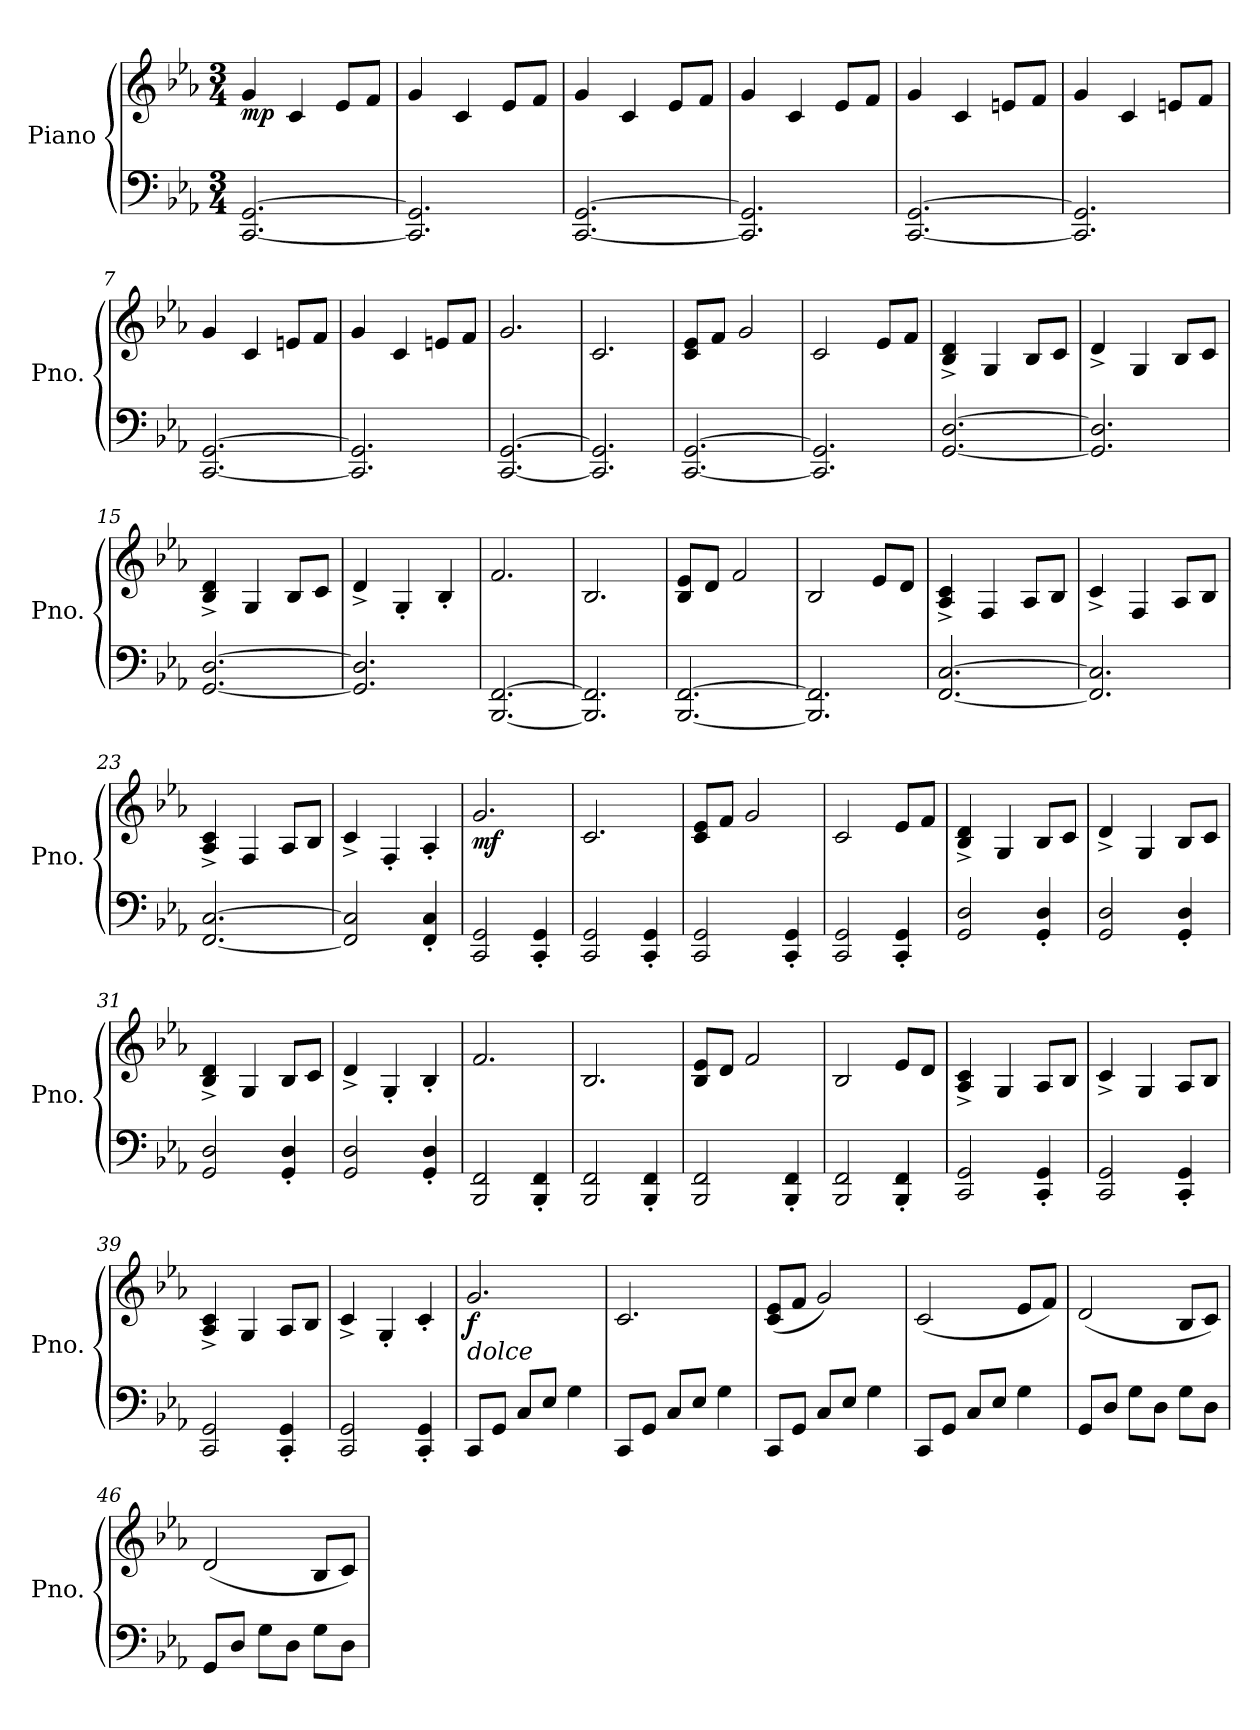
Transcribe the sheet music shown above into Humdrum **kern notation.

**kern	**kern	**dynam
*part1	*part1	*part1
*staff2	*staff1	*staff1/2
*I"Piano	*	*
*I'Pno.	*	*
*clefF4	*clefG2	*
*k[b-e-a-]	*k[b-e-a-]	*
*M3/4	*M3/4	*
*MM168	*MM168	*
=1	=1	=1
!	!	!LO:DY:b
[2.CC/ [2.GG/	4g/	mp
.	4c/	.
.	8e-/L	.
.	8f/J	.
=2	=2	=2
2.CC/] 2.GG/]	4g/	.
.	4c/	.
.	8e-/L	.
.	8f/J	.
=3	=3	=3
[2.CC/ [2.GG/	4g/	.
.	4c/	.
.	8e-/L	.
.	8f/J	.
=4	=4	=4
2.CC/] 2.GG/]	4g/	.
.	4c/	.
.	8e-/L	.
.	8f/J	.
=5	=5	=5
[2.CC/ [2.GG/	4g/	.
.	4c/	.
.	8en/L	.
.	8f/J	.
=6	=6	=6
2.CC/] 2.GG/]	4g/	.
.	4c/	.
.	8en/L	.
.	8f/J	.
=7	=7	=7
[2.CC/ [2.GG/	4g/	.
.	4c/	.
.	8en/L	.
.	8f/J	.
=8	=8	=8
2.CC/] 2.GG/]	4g/	.
.	4c/	.
.	8en/L	.
.	8f/J	.
=9	=9	=9
[2.CC/ [2.GG/	2.g/	.
=10	=10	=10
2.CC/] 2.GG/]	2.c/	.
!!LO:LB:g=z
=11	=11	=11
[2.CC/ [2.GG/	8c/ 8e-/L	.
.	8f/J	.
.	2g/	.
=12	=12	=12
2.CC/] 2.GG/]	2c/	.
.	8e-/L	.
.	8f/J	.
=13	=13	=13
[2.GG/ [2.D/	4B-/^ 4d/^	.
.	4G/	.
.	8B-/L	.
.	8c/J	.
=14	=14	=14
2.GG/] 2.D/]	4d^/	.
.	4G/	.
.	8B-/L	.
.	8c/J	.
=15	=15	=15
[2.GG/ [2.D/	4B-/^ 4d/^	.
.	4G/	.
.	8B-/L	.
.	8c/J	.
=16	=16	=16
2.GG/] 2.D/]	4d^/	.
.	4G'/	.
.	4B-'/	.
!!LO:LB:g=z
=17	=17	=17
[2.BBB-/ [2.FF/	2.f/	.
=18	=18	=18
2.BBB-/] 2.FF/]	2.B-/	.
=19	=19	=19
[2.BBB-/ [2.FF/	8B-/ 8e-/L	.
.	8d/J	.
.	2f/	.
=20	=20	=20
2.BBB-/] 2.FF/]	2B-/	.
.	8e-/L	.
.	8d/J	.
=21	=21	=21
[2.FF/ [2.C/	4A-/^ 4c/^	.
.	4F/	.
.	8A-/L	.
.	8B-/J	.
=22	=22	=22
2.FF/] 2.C/]	4c^/	.
.	4F/	.
.	8A-/L	.
.	8B-/J	.
=23	=23	=23
[2.FF/ [2.C/	4A-/^ 4c/^	.
.	4F/	.
.	8A-/L	.
.	8B-/J	.
=24	=24	=24
2FF/] 2C/]	4c^/	.
.	4F'/	.
4FF/' 4C/'	4A-'/	.
!!LO:LB:g=z
=25	=25	=25
!	!	!LO:DY:b
2CC/ 2GG/	2.g/	mf
4CC/' 4GG/'	.	.
=26	=26	=26
2CC/ 2GG/	2.c/	.
4CC/' 4GG/'	.	.
=27	=27	=27
2CC/ 2GG/	8c/ 8e-/L	.
.	8f/J	.
.	2g/	.
4CC/' 4GG/'	.	.
=28	=28	=28
2CC/ 2GG/	2c/	.
4CC/' 4GG/'	8e-/L	.
.	8f/J	.
=29	=29	=29
2GG/ 2D/	4B-/^ 4d/^	.
.	4G/	.
4GG/' 4D/'	8B-/L	.
.	8c/J	.
=30	=30	=30
2GG/ 2D/	4d^/	.
.	4G/	.
4GG/' 4D/'	8B-/L	.
.	8c/J	.
=31	=31	=31
2GG/ 2D/	4B-/^ 4d/^	.
.	4G/	.
4GG/' 4D/'	8B-/L	.
.	8c/J	.
=32	=32	=32
2GG/ 2D/	4d^/	.
.	4G'/	.
4GG/' 4D/'	4B-'/	.
!!LO:LB:g=z
=33	=33	=33
2BBB-/ 2FF/	2.f/	.
4BBB-/' 4FF/'	.	.
=34	=34	=34
2BBB-/ 2FF/	2.B-/	.
4BBB-/' 4FF/'	.	.
=35	=35	=35
2BBB-/ 2FF/	8B-/ 8e-/L	.
.	8d/J	.
.	2f/	.
4BBB-/' 4FF/'	.	.
=36	=36	=36
2BBB-/ 2FF/	2B-/	.
4BBB-/' 4FF/'	8e-/L	.
.	8d/J	.
=37	=37	=37
2CC/ 2GG/	4A-/^ 4c/^	.
.	4G/	.
4CC/' 4GG/'	8A-/L	.
.	8B-/J	.
=38	=38	=38
2CC/ 2GG/	4c^/	.
.	4G/	.
4CC/' 4GG/'	8A-/L	.
.	8B-/J	.
=39	=39	=39
2CC/ 2GG/	4A-/^ 4c/^	.
.	4G/	.
4CC/' 4GG/'	8A-/L	.
.	8B-/J	.
=40	=40	=40
2CC/ 2GG/	4c^/	.
.	4G'/	.
4CC/' 4GG/'	4c'/	.
!!LO:PB:g=z
=41	=41	=41
!	!LO:TX:b:i:t=dolce	!
!	!	!LO:DY:b
8CC/L	2.g/	f
8GG/J	.	.
8C/L	.	.
8E-/J	.	.
4G\	.	.
=42	=42	=42
8CC/L	2.c/	.
8GG/J	.	.
8C/L	.	.
8E-/J	.	.
4G\	.	.
=43	=43	=43
8CC/L	(<8c/ 8e-/L	.
8GG/J	8f/J	.
8C/L	2g/)	.
8E-/J	.	.
4G\	.	.
=44	=44	=44
8CC/L	(<2c/	.
8GG/J	.	.
8C/L	.	.
8E-/J	.	.
4G\	8e-/L	.
.	8f/J)	.
=45	=45	=45
8GG/L	(<2d/	.
8D/J	.	.
8G\L	.	.
8D\J	.	.
8G\L	8B-/L	.
8D\J	8c/J)	.
=46	=46	=46
8GG/L	(<2d/	.
8D/J	.	.
8G\L	.	.
8D\J	.	.
8G\L	8B-/L	.
8D\J	8c/J)	.
=	=	=
*-	*-	*-
